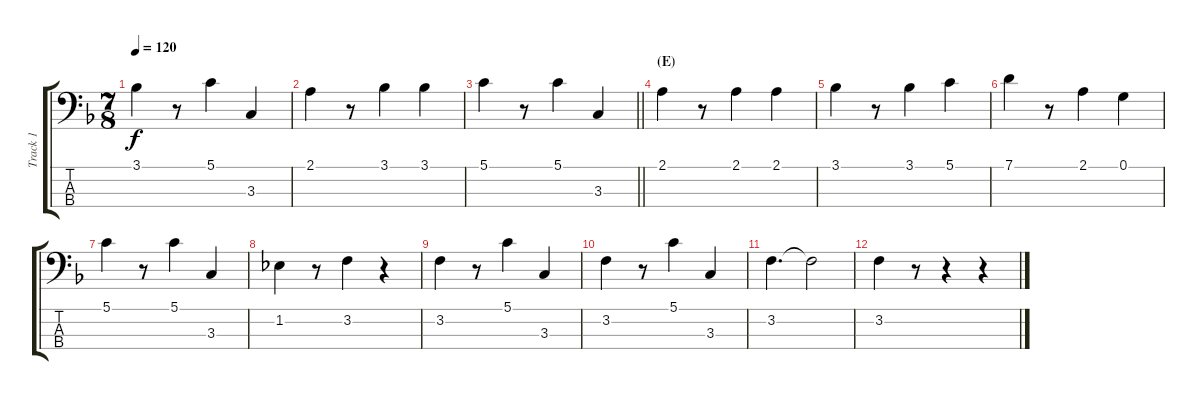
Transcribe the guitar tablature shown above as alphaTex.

\track ("Track 1" "Track 1") {instrument electricbassfinger}
\staff {score tabs}
\tuning (G2 D2 A1 E1) {hide}
\ts (7 8)
\tempo 120
\clef f4
\ks f
3.1.4{dy f} r.8 5.1.4 3.3.4 |
2.1.4 r.8 3.1.4 3.1.4 |
\barLineRight lightlight
5.1.4 r.8 5.1.4 3.3.4 |
\section ("" "(E)")
2.1.4 r.8 2.1.4 2.1.4 |
3.1.4 r.8 3.1.4 5.1.4 |
7.1.4 r.8 2.1.4 0.1.4 |
5.1.4 r.8 5.1.4 3.3.4 |
1.2.4 r.8 3.2.4 r.4 |
3.2.4 r.8 5.1.4 3.3.4 |
3.2.4 r.8 5.1.4 3.3.4 |
3.2.4{d} 3.2{t}.2 |
3.2.4 r.8 r.4 r.4
